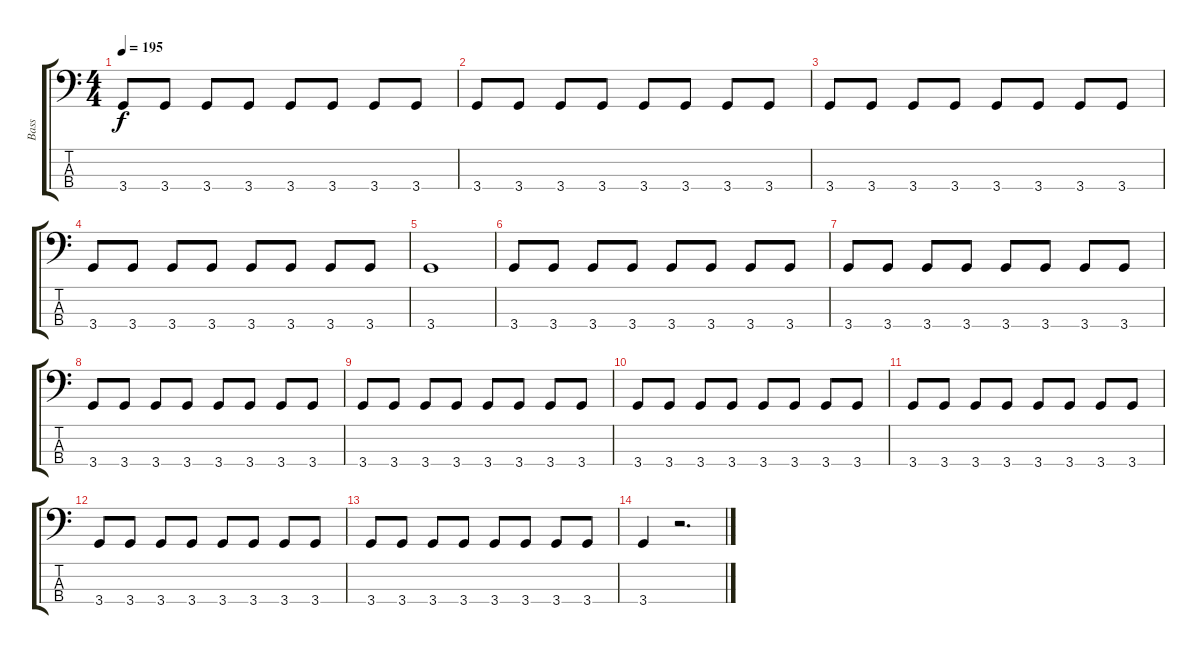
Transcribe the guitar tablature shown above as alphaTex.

\track ("Bass" "Bass") {instrument electricbassfinger}
\staff {score tabs}
\tuning (G2 D2 A1 E1) {hide}
\ts (4 4)
\tempo 195
\clef f4
\ks c
3.4.8{dy f} 3.4.8 3.4.8 3.4.8 3.4.8 3.4.8 3.4.8 3.4.8 |
3.4.8 3.4.8 3.4.8 3.4.8 3.4.8 3.4.8 3.4.8 3.4.8 |
3.4.8 3.4.8 3.4.8 3.4.8 3.4.8 3.4.8 3.4.8 3.4.8 |
3.4.8 3.4.8 3.4.8 3.4.8 3.4.8 3.4.8 3.4.8 3.4.8 |
3.4.1 |
3.4.8 3.4.8 3.4.8 3.4.8 3.4.8 3.4.8 3.4.8 3.4.8 |
3.4.8 3.4.8 3.4.8 3.4.8 3.4.8 3.4.8 3.4.8 3.4.8 |
3.4.8 3.4.8 3.4.8 3.4.8 3.4.8 3.4.8 3.4.8 3.4.8 |
3.4.8 3.4.8 3.4.8 3.4.8 3.4.8 3.4.8 3.4.8 3.4.8 |
3.4.8 3.4.8 3.4.8 3.4.8 3.4.8 3.4.8 3.4.8 3.4.8 |
3.4.8 3.4.8 3.4.8 3.4.8 3.4.8 3.4.8 3.4.8 3.4.8 |
3.4.8 3.4.8 3.4.8 3.4.8 3.4.8 3.4.8 3.4.8 3.4.8 |
3.4.8 3.4.8 3.4.8 3.4.8 3.4.8 3.4.8 3.4.8 3.4.8 |
3.4.4 r.2{d}
